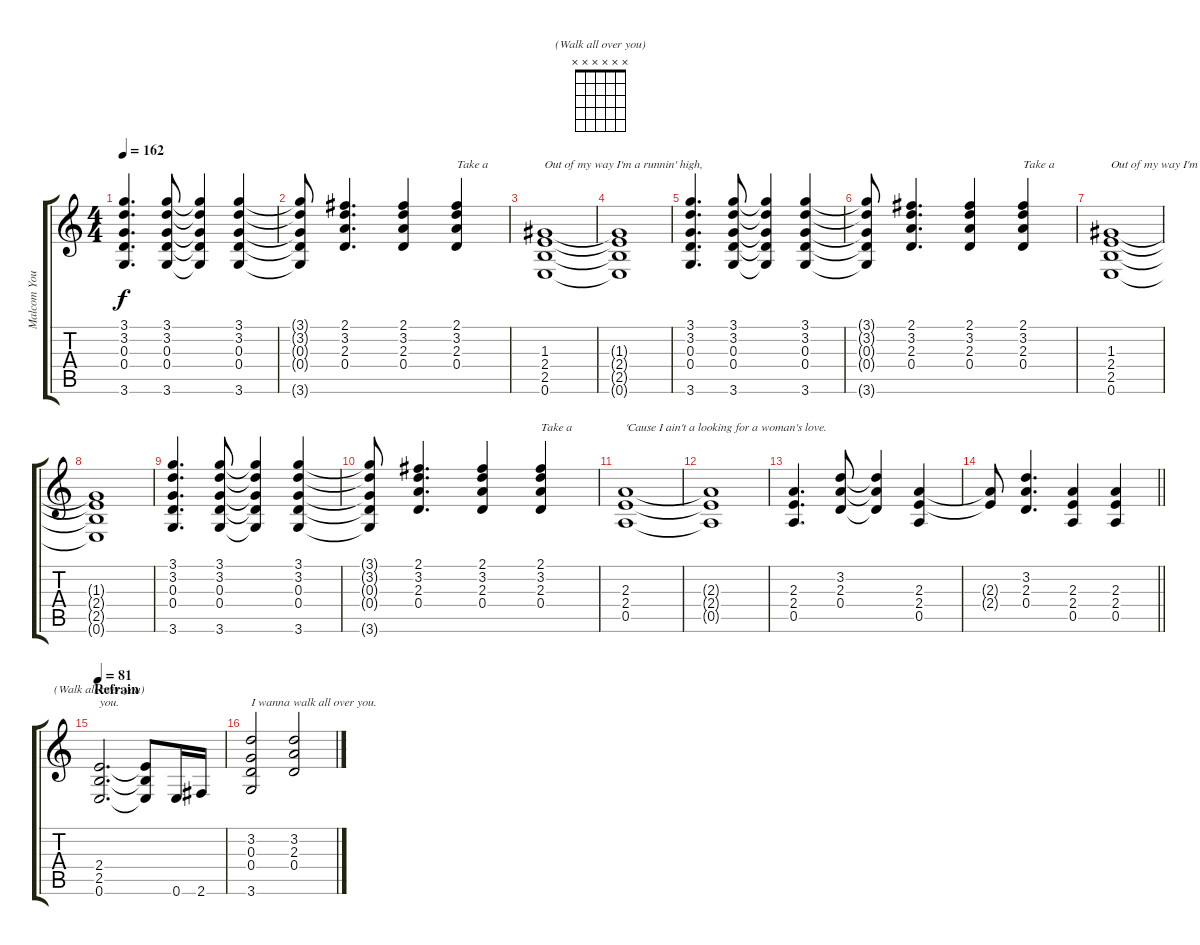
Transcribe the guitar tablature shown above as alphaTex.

\track ("Malcom Young" "Malcom You") {instrument distortionguitar}
\staff {score tabs}
\tuning (E4 B3 G3 D3 A2 E2) {hide}
\chord ("(Walk all over you)" x x x x x x)
\ts (4 4)
\tempo 162
\clef g2
\ks c
(3.1 3.2 0.3 0.4 3.6).4{d dy f} (3.1 3.2 0.3 0.4 3.6).8 (3.1{t} 3.2{t} 0.3{t} 0.4{t} 3.6{t}).4 (3.1 3.2 0.3 0.4 3.6).4 |
(3.1{t} 3.2{t} 0.3{t} 0.4{t} 3.6{t}).8 (2.1 3.2 2.3 0.4).4{d} (2.1 3.2 2.3 0.4).4 (2.1 3.2 2.3 0.4).4{txt "Take a"} |
(1.3 2.4 2.5 0.6).1{txt "Out of my way I'm a runnin' high,"} |
(1.3{t} 2.4{t} 2.5{t} 0.6{t}).1 |
(3.1 3.2 0.3 0.4 3.6).4{d} (3.1 3.2 0.3 0.4 3.6).8 (3.1{t} 3.2{t} 0.3{t} 0.4{t} 3.6{t}).4 (3.1 3.2 0.3 0.4 3.6).4 |
(3.1{t} 3.2{t} 0.3{t} 0.4{t} 3.6{t}).8 (2.1 3.2 2.3 0.4).4{d} (2.1 3.2 2.3 0.4).4 (2.1 3.2 2.3 0.4).4{txt "Take a"} |
(1.3 2.4 2.5 0.6).1{txt "Out of my way I'm a runnin' high,"} |
(1.3{t} 2.4{t} 2.5{t} 0.6{t}).1 |
(3.1 3.2 0.3 0.4 3.6).4{d} (3.1 3.2 0.3 0.4 3.6).8 (3.1{t} 3.2{t} 0.3{t} 0.4{t} 3.6{t}).4 (3.1 3.2 0.3 0.4 3.6).4 |
(3.1{t} 3.2{t} 0.3{t} 0.4{t} 3.6{t}).8 (2.1 3.2 2.3 0.4).4{d} (2.1 3.2 2.3 0.4).4 (2.1 3.2 2.3 0.4).4{txt "Take a"} |
(2.3 2.4 0.5).1{txt "'Cause I ain't a looking for a woman's love."} |
(2.3{t} 2.4{t} 0.5{t}).1 |
(2.3 2.4 0.5).4{d} (3.2 2.3 0.4).8 (3.2{t} 2.3{t} 0.4{t}).4 (2.3 2.4 0.5).4 |
\barLineRight lightlight
(2.3{t} 2.4{t}).8 (3.2 2.3 0.4).4{d} (2.3 2.4 0.5).4 (2.3 2.4 0.5).4 |
\section ("" "Refrain")
\tempo 81
(2.4 2.5 0.6).2{d ch "(Walk all over you)" txt "you."} (2.4{t} 2.5{t} 0.6{t}).8 0.6.16 2.6.16 |
(3.2 0.3 0.4 3.6).2{txt "I wanna walk all over you."} (3.2 2.3 0.4).2
